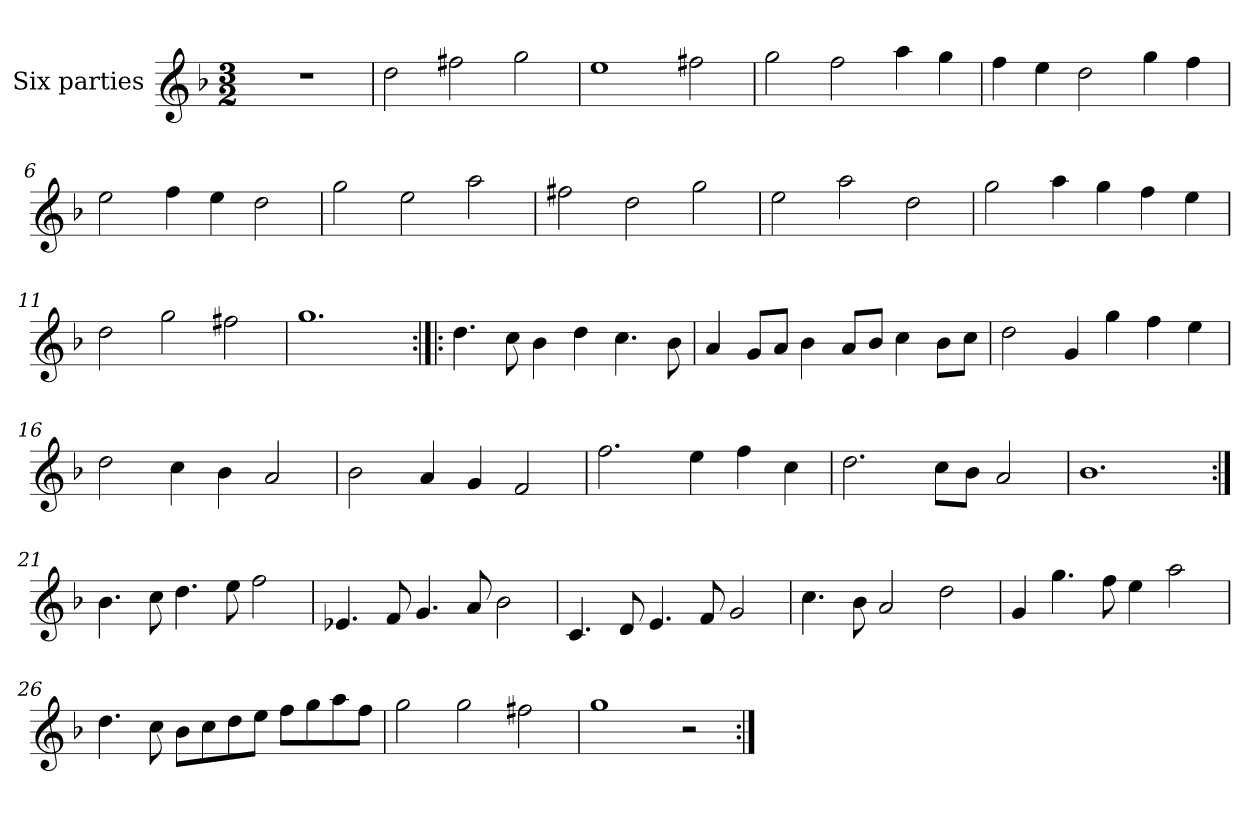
**kern
*part1
*staff1
*I"Six parties
*clefG2
*k[b-]
*M3/2
*MM180
=1
1.r
=2
2dd\
2ff#X\
2gg\
=3
1ee
2ff#X\
=4
2gg\
2ff\
4aa\
4gg\
=5
4ff\
4ee\
2dd\
4gg\
4ff\
=6
2ee\
4ff\
4ee\
2dd\
=7
2gg\
2ee\
2aa\
=8
2ff#X\
2dd\
2gg\
=9
2ee\
2aa\
2dd\
=10
2gg\
4aa\
4gg\
4ff\
4ee\
=11
2dd\
2gg\
2ff#X\
=12
1.gg
=13:|!|:
4.dd\
8cc\
4b-\
4dd\
4.cc\
8b-\
=14
4a/
8g/L
8a/J
4b-\
8a/L
8b-/J
4cc\
8b-\L
8cc\J
=15
2dd\
4g/
4gg\
4ff\
4ee\
=16
2dd\
4cc\
4b-\
2a/
=17
2b-\
4a/
4g/
2f/
=18
2.ff\
4ee\
4ff\
4cc\
=19
2.dd\
8cc\L
8b-\J
2a/
=20
1.b-
=21:|!
4.b-\
8cc\
4.dd\
8ee\
2ff\
=22
4.e-X/
8f/
4.g/
8a/
2b-\
=23
4.c/
8d/
4.e/
8f/
2g/
=24
4.cc\
8b-\
2a/
2dd\
=25
4g/
4.gg\
8ff\
4ee\
2aa\
=26
4.dd\
8cc\
8b-\L
8cc\
8dd\
8ee\J
8ff\L
8gg\
8aa\
8ff\J
=27
2gg\
2gg\
2ff#X\
=28
1gg
2r
=:|!
*-
